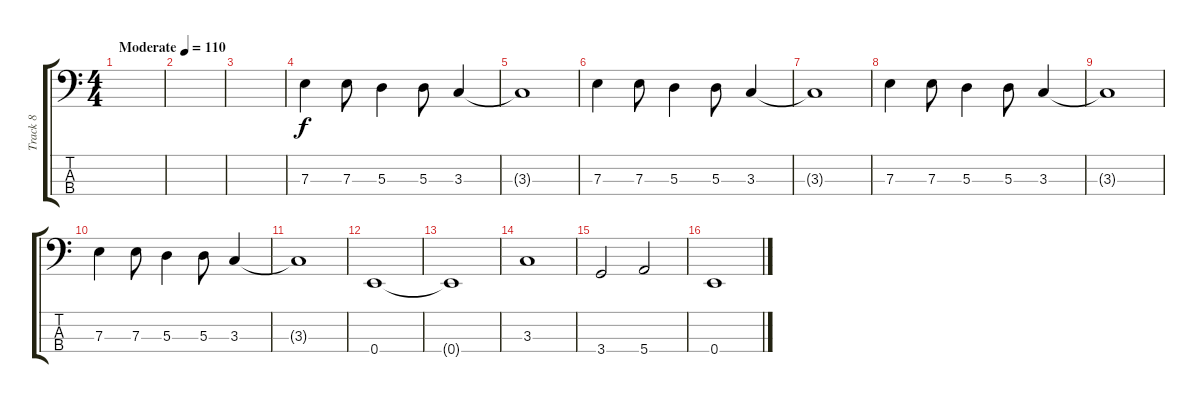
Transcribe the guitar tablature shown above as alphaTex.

\track ("Track 8" "Track 8") {instrument electricbassfinger}
\staff {score tabs}
\tuning (G2 D2 A1 E1) {hide}
\ts (4 4)
\tempo (110 "Moderate")
\clef f4
\ks c
|
|
|
7.3.4 7.3.8 5.3.4 5.3.8 3.3.4 |
3.3{t}.1 |
7.3.4 7.3.8 5.3.4 5.3.8 3.3.4 |
3.3{t}.1 |
7.3.4 7.3.8 5.3.4 5.3.8 3.3.4 |
3.3{t}.1 |
7.3.4 7.3.8 5.3.4 5.3.8 3.3.4 |
3.3{t}.1 |
0.4.1 |
0.4{t}.1 |
3.3.1 |
3.4.2 5.4.2 |
0.4.1
